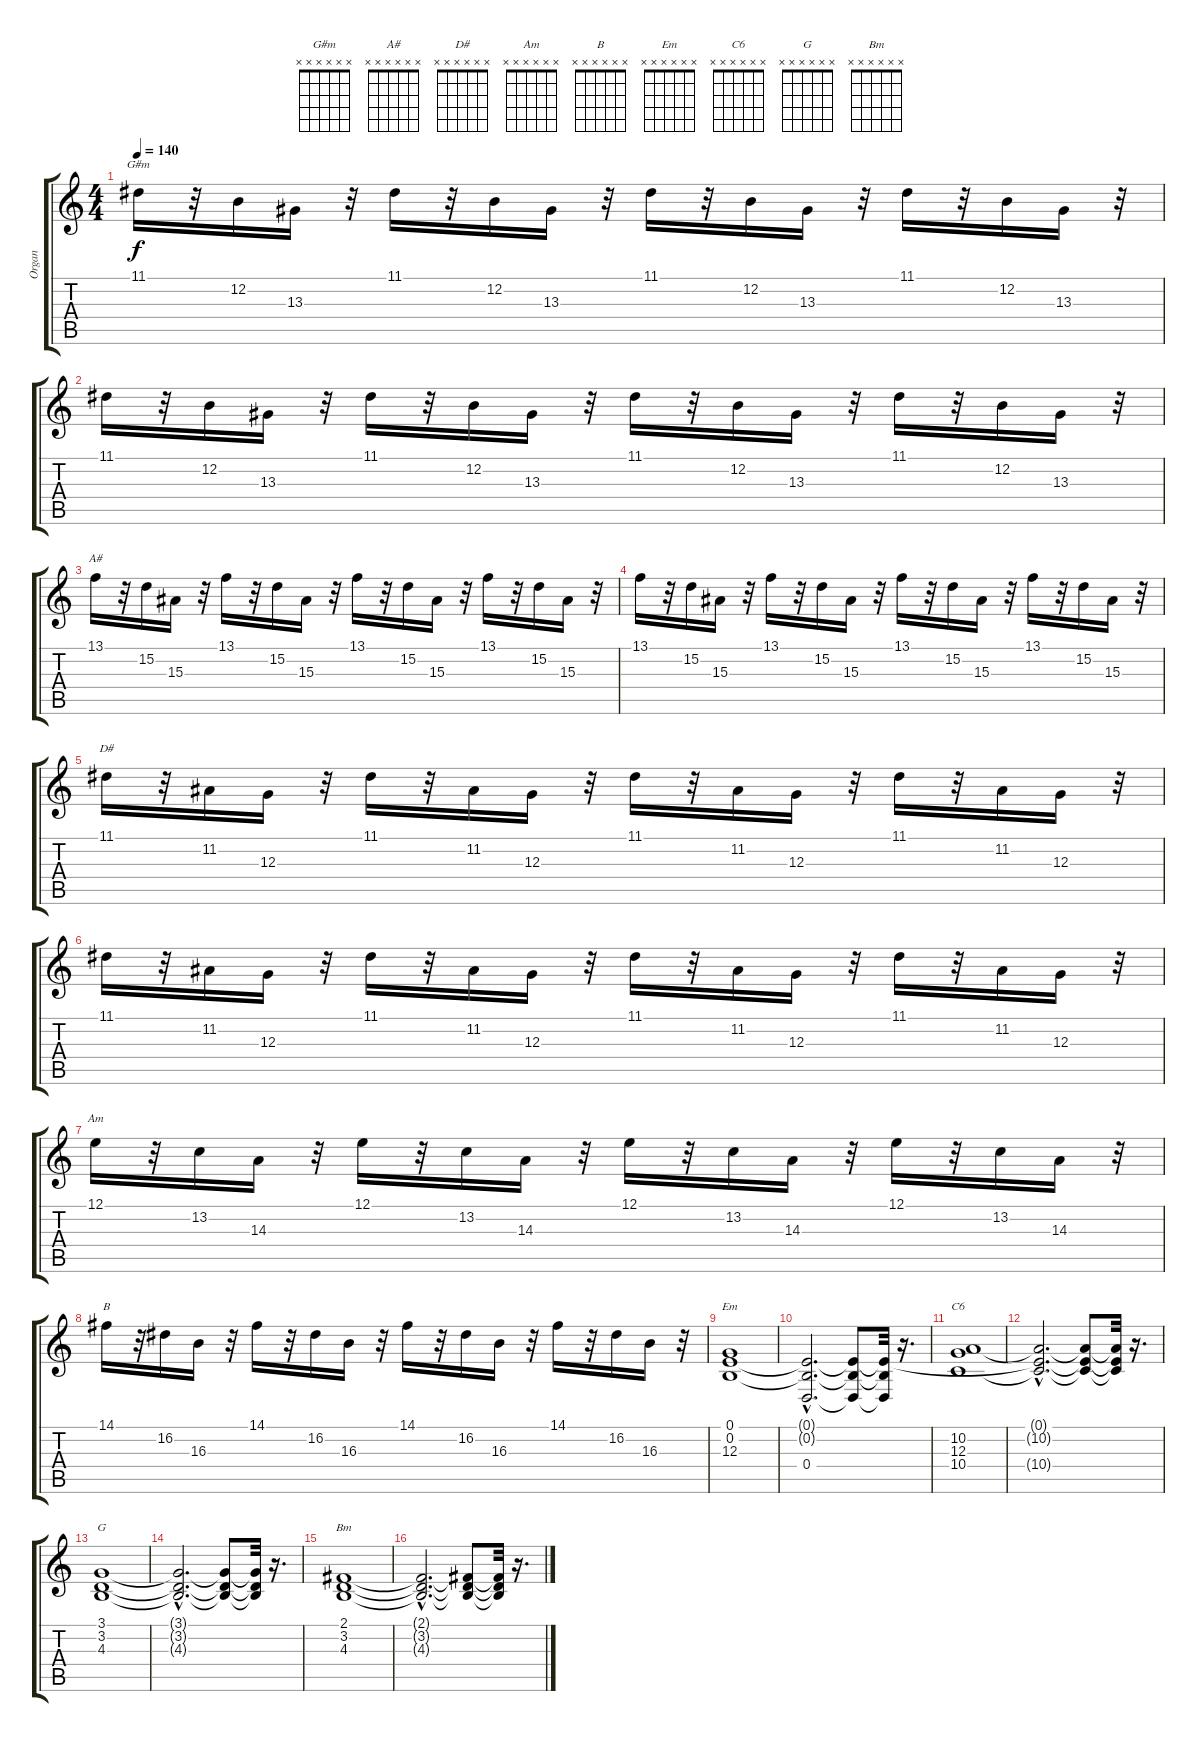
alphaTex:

\track ("Organ" "Organ") {instrument drawbarorgan}
\staff {score tabs}
\tuning (E4 B3 G3 D3 A2 E2) {hide}
\chord ("G#m" x x x x x x)
\chord ("A#" x x x x x x)
\chord ("D#" x x x x x x)
\chord ("Am" x x x x x x)
\chord ("B" x x x x x x)
\chord ("Em" x x x x x x)
\chord ("C6" x x x x x x)
\chord ("G" x x x x x x)
\chord ("Bm" x x x x x x)
\ts (4 4)
\tempo 140
\clef g2
\ks c
11.1.16{ch "G#m" dy f} r.32 12.2.16 13.3.16 r.32 11.1.16 r.32 12.2.16 13.3.16 r.32 11.1.16 r.32 12.2.16 13.3.16 r.32 11.1.16 r.32 12.2.16 13.3.16 r.32 |
11.1.16 r.32 12.2.16 13.3.16 r.32 11.1.16 r.32 12.2.16 13.3.16 r.32 11.1.16 r.32 12.2.16 13.3.16 r.32 11.1.16 r.32 12.2.16 13.3.16 r.32 |
13.1.16{ch "A#"} r.32 15.2.16 15.3.16 r.32 13.1.16 r.32 15.2.16 15.3.16 r.32 13.1.16 r.32 15.2.16 15.3.16 r.32 13.1.16 r.32 15.2.16 15.3.16 r.32 |
13.1.16 r.32 15.2.16 15.3.16 r.32 13.1.16 r.32 15.2.16 15.3.16 r.32 13.1.16 r.32 15.2.16 15.3.16 r.32 13.1.16 r.32 15.2.16 15.3.16 r.32 |
11.1.16{ch "D#"} r.32 11.2.16 12.3.16 r.32 11.1.16 r.32 11.2.16 12.3.16 r.32 11.1.16 r.32 11.2.16 12.3.16 r.32 11.1.16 r.32 11.2.16 12.3.16 r.32 |
11.1.16 r.32 11.2.16 12.3.16 r.32 11.1.16 r.32 11.2.16 12.3.16 r.32 11.1.16 r.32 11.2.16 12.3.16 r.32 11.1.16 r.32 11.2.16 12.3.16 r.32 |
12.1.16{ch "Am"} r.32 13.2.16 14.3.16 r.32 12.1.16 r.32 13.2.16 14.3.16 r.32 12.1.16 r.32 13.2.16 14.3.16 r.32 12.1.16 r.32 13.2.16 14.3.16 r.32 |
14.1.16{ch "B" volume 5} r.32 16.2.16 16.3.16 r.32 14.1.16 r.32 16.2.16 16.3.16 r.32 14.1.16 r.32 16.2.16 16.3.16 r.32 14.1.16 r.32 16.2.16 16.3.16 r.32 |
(0.1 0.2 12.3).1{ch "Em"} |
(0.1{hac t} 0.2{hac t} 0.4{hac}).2{d} (0.1{t} 0.2{t} 0.4{t}).8 (0.1{t} 0.2{t} 0.4{t}).32 r.16{d} |
(10.2 12.3 10.4).1{ch "C6"} |
(0.1{hac t} 10.2{hac t} 10.4{hac t}).2{d} (0.1{t} 10.2{t} 10.4{t}).8 (0.1{t} 10.2{t} 10.4{t}).32 r.16{d} |
(3.1 3.2 4.3).1{ch "G"} |
(3.1{hac t} 3.2{hac t} 4.3{hac t}).2{d} (3.1{t} 3.2{t} 4.3{t}).8 (3.1{t} 3.2{t} 4.3{t}).32 r.16{d} |
(2.1 3.2 4.3).1{ch "Bm"} |
(2.1{hac t} 3.2{hac t} 4.3{hac t}).2{d} (2.1{t} 3.2{t} 4.3{t}).8 (2.1{t} 3.2{t} 4.3{t}).32 r.16{d}
